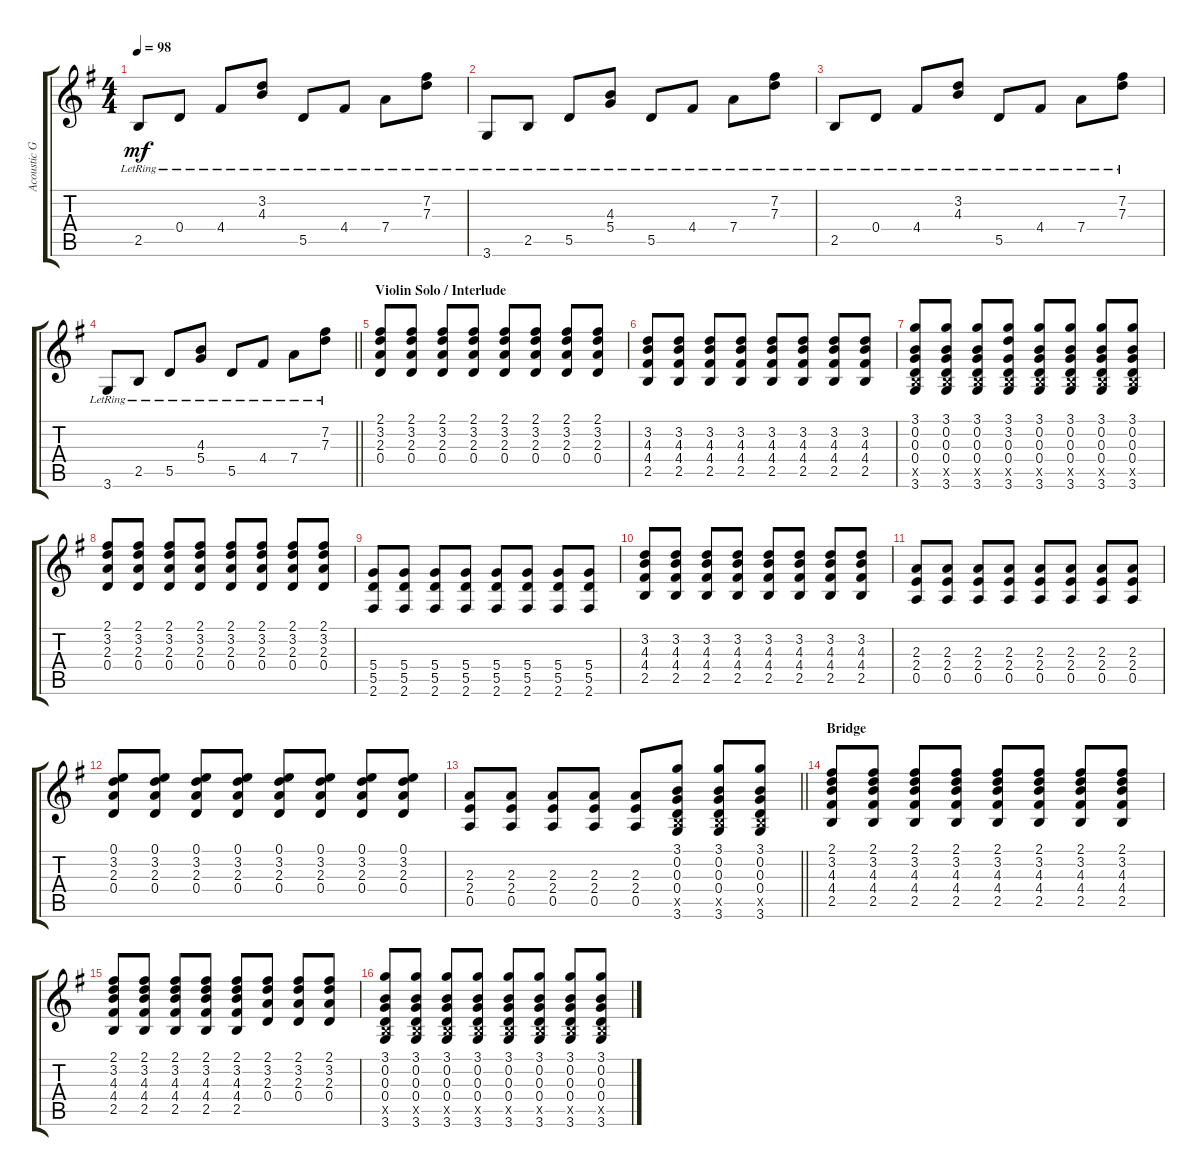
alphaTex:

\track ("Acoustic Guitar 2" "Acoustic G") {instrument acousticguitarsteel}
\staff {score tabs}
\tuning (E4 B3 G3 D3 A2 E2) {hide}
\ts (4 4)
\tempo 98
\clef g2
\ks g
2.5{lr}.8{dy mf} 0.4{lr}.8 4.4{lr}.8 (3.2{lr} 4.3{lr}).8 5.5{lr}.8 4.4{lr}.8 7.4{lr}.8 (7.2{lr} 7.3{lr}).8 |
3.6{lr}.8 2.5{lr}.8 5.5{lr}.8 (4.3{lr} 5.4{lr}).8 5.5{lr}.8 4.4{lr}.8 7.4{lr}.8 (7.2{lr} 7.3{lr}).8 |
2.5{lr}.8 0.4{lr}.8 4.4{lr}.8 (3.2{lr} 4.3{lr}).8 5.5{lr}.8 4.4{lr}.8 7.4{lr}.8 (7.2{lr} 7.3{lr}).8 |
\barLineRight lightlight
3.6{lr}.8 2.5{lr}.8 5.5{lr}.8 (4.3{lr} 5.4{lr}).8 5.5{lr}.8 4.4{lr}.8 7.4{lr}.8 (7.2{lr} 7.3{lr}).8 |
\section ("" "Violin Solo / Interlude")
(2.1 3.2 2.3 0.4).8 (2.1 3.2 2.3 0.4).8 (2.1 3.2 2.3 0.4).8 (2.1 3.2 2.3 0.4).8 (2.1 3.2 2.3 0.4).8 (2.1 3.2 2.3 0.4).8 (2.1 3.2 2.3 0.4).8 (2.1 3.2 2.3 0.4).8 |
(3.2 4.3 4.4 2.5).8 (3.2 4.3 4.4 2.5).8 (3.2 4.3 4.4 2.5).8 (3.2 4.3 4.4 2.5).8 (3.2 4.3 4.4 2.5).8 (3.2 4.3 4.4 2.5).8 (3.2 4.3 4.4 2.5).8 (3.2 4.3 4.4 2.5).8 |
(3.1 0.2 0.3 0.4 2.5{x} 3.6).8 (3.1 0.2 0.3 0.4 2.5{x} 3.6).8 (3.1 0.2 0.3 0.4 2.5{x} 3.6).8 (3.1 3.2 0.3 0.4 2.5{x} 3.6).8 (3.1 0.2 0.3 0.4 2.5{x} 3.6).8 (3.1 0.2 0.3 0.4 2.5{x} 3.6).8 (3.1 0.2 0.3 0.4 2.5{x} 3.6).8 (3.1 0.2 0.3 0.4 2.5{x} 3.6).8 |
(2.1 3.2 2.3 0.4).8 (2.1 3.2 2.3 0.4).8 (2.1 3.2 2.3 0.4).8 (2.1 3.2 2.3 0.4).8 (2.1 3.2 2.3 0.4).8 (2.1 3.2 2.3 0.4).8 (2.1 3.2 2.3 0.4).8 (2.1 3.2 2.3 0.4).8 |
(5.4 5.5 2.6).8 (5.4 5.5 2.6).8 (5.4 5.5 2.6).8 (5.4 5.5 2.6).8 (5.4 5.5 2.6).8 (5.4 5.5 2.6).8 (5.4 5.5 2.6).8 (5.4 5.5 2.6).8 |
(3.2 4.3 4.4 2.5).8 (3.2 4.3 4.4 2.5).8 (3.2 4.3 4.4 2.5).8 (3.2 4.3 4.4 2.5).8 (3.2 4.3 4.4 2.5).8 (3.2 4.3 4.4 2.5).8 (3.2 4.3 4.4 2.5).8 (3.2 4.3 4.4 2.5).8 |
(2.3 2.4 0.5).8 (2.3 2.4 0.5).8 (2.3 2.4 0.5).8 (2.3 2.4 0.5).8 (2.3 2.4 0.5).8 (2.3 2.4 0.5).8 (2.3 2.4 0.5).8 (2.3 2.4 0.5).8 |
(0.1 3.2 2.3 0.4).8 (0.1 3.2 2.3 0.4).8 (0.1 3.2 2.3 0.4).8 (0.1 3.2 2.3 0.4).8 (0.1 3.2 2.3 0.4).8 (0.1 3.2 2.3 0.4).8 (0.1 3.2 2.3 0.4).8 (0.1 3.2 2.3 0.4).8 |
\barLineRight lightlight
(2.3 2.4 0.5).8 (2.3 2.4 0.5).8 (2.3 2.4 0.5).8 (2.3 2.4 0.5).8 (2.3 2.4 0.5).8 (3.1 0.2 0.3 0.4 2.5{x} 3.6).8 (3.1 0.2 0.3 0.4 2.5{x} 3.6).8 (3.1 0.2 0.3 0.4 2.5{x} 3.6).8 |
\section ("" "Bridge")
(2.1 3.2 4.3 4.4 2.5).8 (2.1 3.2 4.3 4.4 2.5).8 (2.1 3.2 4.3 4.4 2.5).8 (2.1 3.2 4.3 4.4 2.5).8 (2.1 3.2 4.3 4.4 2.5).8 (2.1 3.2 4.3 4.4 2.5).8 (2.1 3.2 4.3 4.4 2.5).8 (2.1 3.2 4.3 4.4 2.5).8 |
(2.1 3.2 4.3 4.4 2.5).8 (2.1 3.2 4.3 4.4 2.5).8 (2.1 3.2 4.3 4.4 2.5).8 (2.1 3.2 4.3 4.4 2.5).8 (2.1 3.2 4.3 4.4 2.5).8 (2.1 3.2 2.3 0.4).8 (2.1 3.2 2.3 0.4).8 (2.1 3.2 2.3 0.4).8 |
(3.1 0.2 0.3 0.4 2.5{x} 3.6).8 (3.1 0.2 0.3 0.4 2.5{x} 3.6).8 (3.1 0.2 0.3 0.4 2.5{x} 3.6).8 (3.1 0.2 0.3 0.4 2.5{x} 3.6).8 (3.1 0.2 0.3 0.4 2.5{x} 3.6).8 (3.1 0.2 0.3 0.4 2.5{x} 3.6).8 (3.1 0.2 0.3 0.4 2.5{x} 3.6).8 (3.1 0.2 0.3 0.4 2.5{x} 3.6).8
